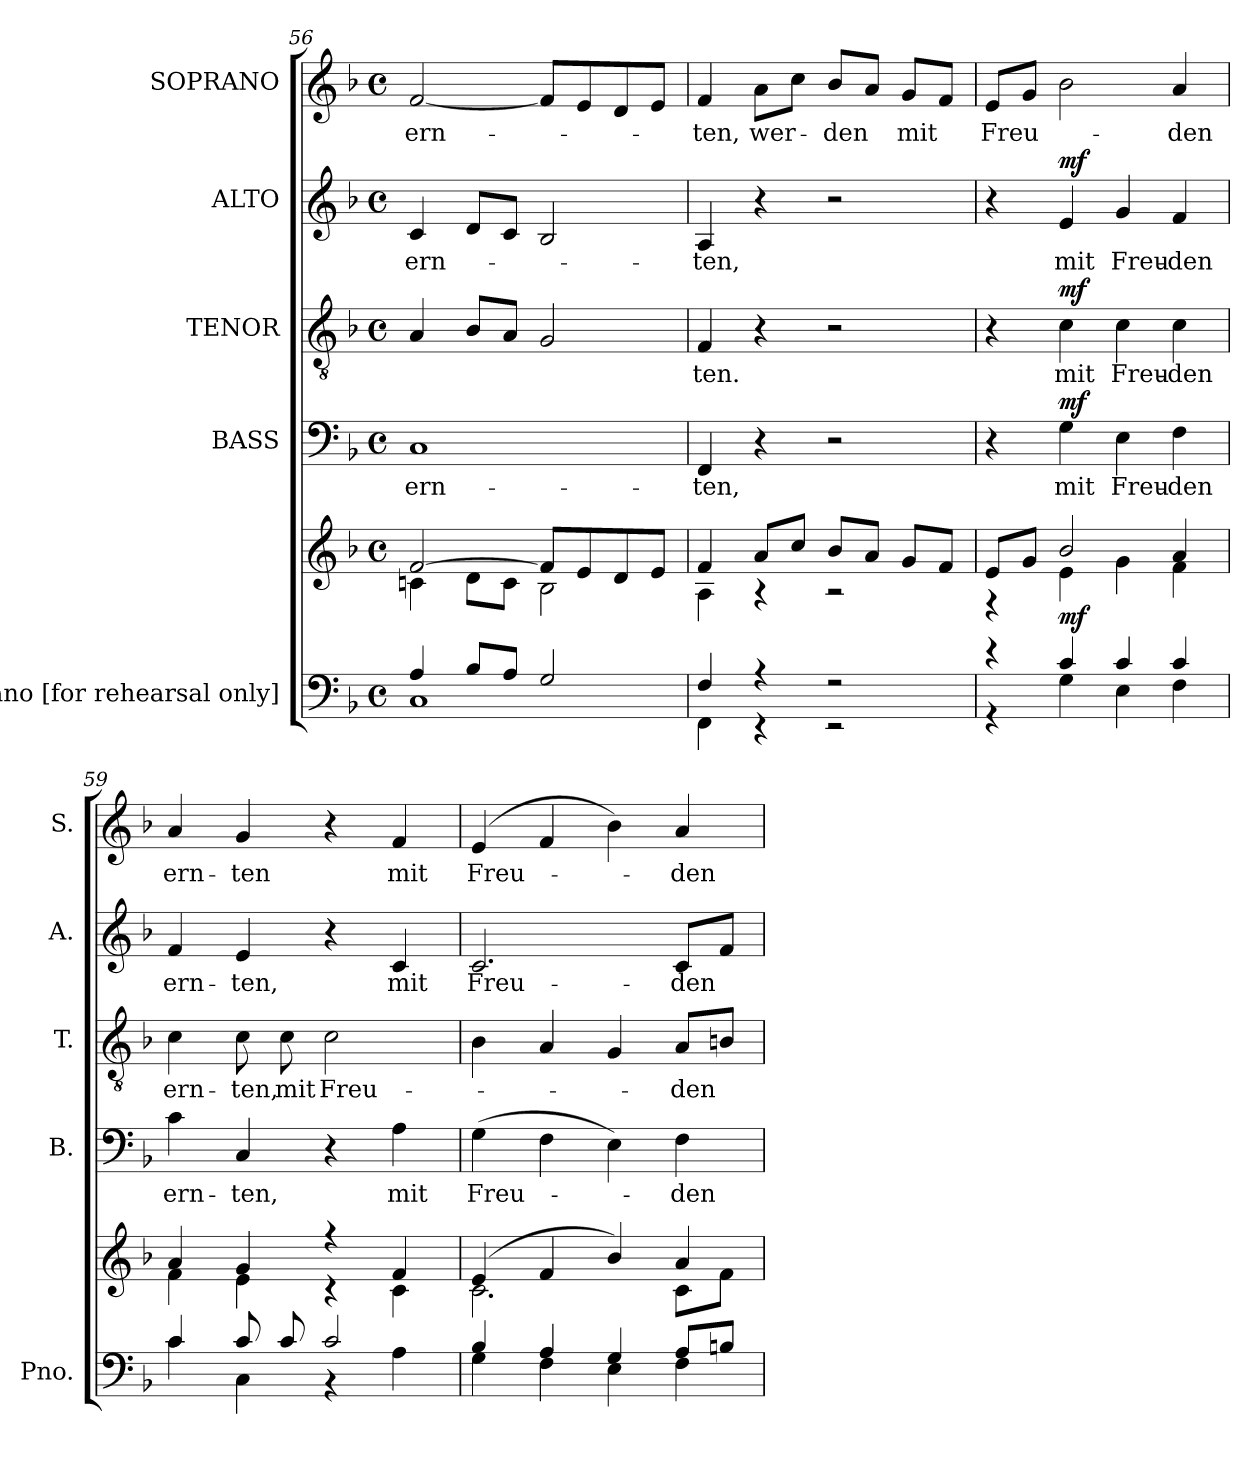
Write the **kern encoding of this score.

**kern	**kern	**dynam	**kern	**text	**dynam	**kern	**text	**dynam	**kern	**text	**dynam	**kern	**text
*part5	*part5	*part5	*part4	*part4	*part4	*part3	*part3	*part3	*part2	*part2	*part2	*part1	*part1
*staff6	*staff5	*staff5/6	*staff4	*staff4	*staff4	*staff3	*staff3	*staff3	*staff2	*staff2	*staff2	*staff1	*staff1
*I"Piano [for rehearsal only]	*	*	*I"BASS	*	*	*I"TENOR	*	*	*I"ALTO	*	*	*I"SOPRANO	*
*I'Pno.	*	*	*I'B.	*	*	*I'T.	*	*	*I'A.	*	*	*I'S.	*
*clefF4	*clefG2	*	*clefF4	*	*	*clefGv2	*	*	*clefG2	*	*	*clefG2	*
*	*	*	*	*	*	*ITrd7c12	*	*	*	*	*	*	*
*k[b-]	*k[b-]	*	*k[b-]	*	*	*k[b-]	*	*	*k[b-]	*	*	*k[b-]	*
*F:	*F:	*	*F:	*	*	*F:	*	*	*F:	*	*	*F:	*
*M4/4	*M4/4	*	*M4/4	*	*	*M4/4	*	*	*M4/4	*	*	*M4/4	*
*met(c)	*met(c)	*	*met(c)	*	*	*met(c)	*	*	*met(c)	*	*	*met(c)	*
=56	=56	=56	=56	=56	=56	=56	=56	=56	=56	=56	=56	=56	=56
*^	*^	*	*	*	*	*	*	*	*	*	*	*	*
!	!	!	!	!	!	!LO:LY:b:color=#000000	!	!	!	!	!	!	!	!	!
!	!	!	!	!	!	!	!	!	!	!	!	!LO:LY:b:color=#000000	!	!	!
!	!	!	!	!	!	!	!	!	!	!	!	!	!	!	!LO:LY:b:color=#000000
4Ai/	1Ci	[>2fi/	4cni\	.	1Ci	ern-	.	4AAi/	.	.	4ci/	ern-	.	[<2fi/	ern-
8B-i/L	.	.	8di\L	.	.	.	.	8BB-i/L	.	.	8di/L	.	.	.	.
8Ai/J	.	.	8ci\J	.	.	.	.	8AAi/J	.	.	8ci/J	.	.	.	.
2Gi/	.	8fi/L]	2B-i\	.	.	.	.	2GGi/	.	.	2B-i/	.	.	8fi/L]	.
.	.	8ei/	.	.	.	.	.	.	.	.	.	.	.	8ei/	.
.	.	8di/	.	.	.	.	.	.	.	.	.	.	.	8di/	.
.	.	8ei/J	.	.	.	.	.	.	.	.	.	.	.	8ei/J	.
=57	=57	=57	=57	=57	=57	=57	=57	=57	=57	=57	=57	=57	=57	=57	=57
!	!	!	!	!	!	!LO:LY:b:color=#000000	!	!	!	!	!	!	!	!	!
!	!	!	!	!	!	!	!	!	!LO:LY:b:color=#000000	!	!	!	!	!	!
!	!	!	!	!	!	!	!	!	!	!	!	!LO:LY:b:color=#000000	!	!	!
!	!	!	!	!	!	!	!	!	!	!	!	!	!	!	!LO:LY:b:color=#000000
4Fi/	4FFi\	4fi/	4Ai\	.	4FFi/	-ten,	.	4FFi/	-ten.	.	4Ai/	-ten,	.	4fi/	-ten,
!	!	!	!	!	!	!	!	!	!	!	!	!	!	!	!LO:LY:b:color=#000000
4r	4r	8ai/L	4r	.	4r	.	.	4r	.	.	4r	.	.	8ai\L	wer-
.	.	8cci/J	.	.	.	.	.	.	.	.	.	.	.	8cci\J	.
!	!	!	!	!	!	!	!	!	!	!	!	!	!	!	!LO:LY:b:color=#000000
2r	2r	8b-i/L	2r	.	2r	.	.	2r	.	.	2r	.	.	8b-i/L	-den
.	.	8ai/J	.	.	.	.	.	.	.	.	.	.	.	8ai/J	.
!	!	!	!	!	!	!	!	!	!	!	!	!	!	!	!LO:LY:b:color=#000000
.	.	8gi/L	.	.	.	.	.	.	.	.	.	.	.	8gi/L	mit
.	.	8fi/J	.	.	.	.	.	.	.	.	.	.	.	8fi/J	.
=58	=58	=58	=58	=58	=58	=58	=58	=58	=58	=58	=58	=58	=58	=58	=58
!	!	!	!	!	!	!	!	!	!	!	!	!	!	!	!LO:LY:b:color=#000000
4r	4r	8ei/L	4r	.	4r	.	.	4r	.	.	4r	.	.	8ei/L	Freu-
.	.	8gi/J	.	.	.	.	.	.	.	.	.	.	.	8gi/J	.
!	!	!	!	!	!	!LO:LY:b:color=#000000	!	!	!	!	!	!	!	!	!
!	!	!	!	!	!	!	!	!	!LO:LY:b:color=#000000	!	!	!	!	!	!
!	!	!	!	!	!	!	!	!	!	!	!	!LO:LY:b:color=#000000	!	!	!
4ci/	4Gi\	2b-i/	4ei\	mf	4Gi\	mit	mf	4Ci\	mit	mf	4ei/	mit	mf	2b-i\	.
!	!	!	!	!	!	!LO:LY:b:color=#000000	!	!	!	!	!	!	!	!	!
!	!	!	!	!	!	!	!	!	!LO:LY:b:color=#000000	!	!	!	!	!	!
!	!	!	!	!	!	!	!	!	!	!	!	!LO:LY:b:color=#000000	!	!	!
4ci/	4Ei\	.	4gi\	.	4Ei\	Freu-	.	4Ci\	Freu-	.	4gi/	Freu-	.	.	.
!	!	!	!	!	!	!LO:LY:b:color=#000000	!	!	!	!	!	!	!	!	!
!	!	!	!	!	!	!	!	!	!LO:LY:b:color=#000000	!	!	!	!	!	!
!	!	!	!	!	!	!	!	!	!	!	!	!LO:LY:b:color=#000000	!	!	!
!	!	!	!	!	!	!	!	!	!	!	!	!	!	!	!LO:LY:b:color=#000000
4ci/	4Fi\	4ai/	4fi\	.	4Fi\	-den	.	4Ci\	-den	.	4fi/	-den	.	4ai/	-den
=59	=59	=59	=59	=59	=59	=59	=59	=59	=59	=59	=59	=59	=59	=59	=59
!	!	!	!	!	!	!LO:LY:b:color=#000000	!	!	!	!	!	!	!	!	!
!	!	!	!	!	!	!	!	!	!LO:LY:b:color=#000000	!	!	!	!	!	!
!	!	!	!	!	!	!	!	!	!	!	!	!LO:LY:b:color=#000000	!	!	!
!	!	!	!	!	!	!	!	!	!	!	!	!	!	!	!LO:LY:b:color=#000000
4ci/	4ci\	4ai/	4fi\	.	4ci\	ern-	.	4Ci\	ern-	.	4fi/	ern-	.	4ai/	ern-
!	!	!	!	!	!	!LO:LY:b:color=#000000	!	!	!	!	!	!	!	!	!
!	!	!	!	!	!	!	!	!	!LO:LY:b:color=#000000	!	!	!	!	!	!
!	!	!	!	!	!	!	!	!	!	!	!	!LO:LY:b:color=#000000	!	!	!
!	!	!	!	!	!	!	!	!	!	!	!	!	!	!	!LO:LY:b:color=#000000
8ci/	4Ci\	4gi/	4ei\	.	4Ci/	-ten,	.	8Ci\	-ten,	.	4ei/	-ten,	.	4gi/	-ten
!	!	!	!	!	!	!	!	!	!LO:LY:b:color=#000000	!	!	!	!	!	!
8ci/	.	.	.	.	.	.	.	8Ci\	mit	.	.	.	.	.	.
!	!	!	!	!	!	!	!	!	!LO:LY:b:color=#000000	!	!	!	!	!	!
2ci/	4r	4r	4r	.	4r	.	.	2Ci\	Freu-	.	4r	.	.	4r	.
!	!	!	!	!	!	!LO:LY:b:color=#000000	!	!	!	!	!	!	!	!	!
!	!	!	!	!	!	!	!	!	!	!	!	!LO:LY:b:color=#000000	!	!	!
!	!	!	!	!	!	!	!	!	!	!	!	!	!	!	!LO:LY:b:color=#000000
.	4Ai\	4fi/	4ci\	.	4Ai\	mit	.	.	.	.	4ci/	mit	.	4fi/	mit
!!LO:PB:g=z
=60	=60	=60	=60	=60	=60	=60	=60	=60	=60	=60	=60	=60	=60	=60	=60
!	!	!	!	!	!	!LO:LY:b:color=#000000	!	!	!	!	!	!	!	!	!
!	!	!	!	!	!	!	!	!	!	!	!	!LO:LY:b:color=#000000	!	!	!
!	!	!	!	!	!	!	!	!	!	!	!	!	!	!	!LO:LY:b:color=#000000
4B-i/	4Gi\	(4ei/	2.ci\	.	(4Gi\	Freu-	.	4BB-i\	.	.	2.ci/	Freu-	.	(4ei/	Freu-
4Ai/	4Fi\	4fi/	.	.	4Fi\	.	.	4AAi/	.	.	.	.	.	4fi/	.
4Gi/	4Ei\	4b-i/)	.	.	4Ei\)	.	.	4GGi/	.	.	.	.	.	4b-i\)	.
!	!	!	!	!	!	!LO:LY:b:color=#000000	!	!	!	!	!	!	!	!	!
!	!	!	!	!	!	!	!	!	!LO:LY:b:color=#000000	!	!	!	!	!	!
!	!	!	!	!	!	!	!	!	!	!	!	!LO:LY:b:color=#000000	!	!	!
!	!	!	!	!	!	!	!	!	!	!	!	!	!	!	!LO:LY:b:color=#000000
8Ai/L	4Fi\	4ai/	8ci\L	.	4Fi\	-den	.	8AAi/L	-den	.	8ci/L	-den	.	4ai/	-den
8Bni/J	.	.	8fi\J	.	.	.	.	8BBni/J	.	.	8fi/J	.	.	.	.
*v	*v	*	*	*	*	*	*	*	*	*	*	*	*	*	*
*	*v	*v	*	*	*	*	*	*	*	*	*	*	*	*
=	=	=	=	=	=	=	=	=	=	=	=	=	=
*-	*-	*-	*-	*-	*-	*-	*-	*-	*-	*-	*-	*-	*-
